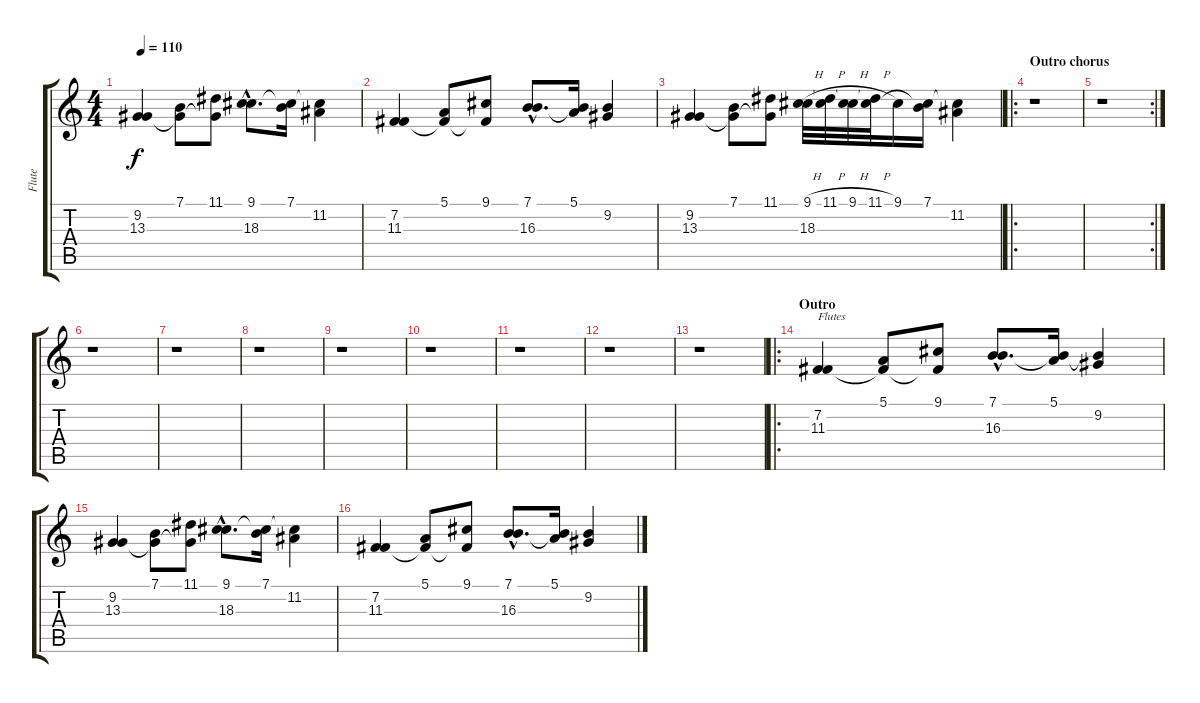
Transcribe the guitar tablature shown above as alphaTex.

\track ("Flute" "Flute") {instrument flute}
\staff {score tabs}
\tuning (E4 B3 G3 D3 A2 E2) {hide}
\ts (4 4)
\tempo 110
\clef g2
\ks c
(9.2 13.3).4{dy f} (7.1 13.3{t}).8 (11.1 13.3{t}).8 (9.1{hac} 18.3{hac}).8{d} (7.1 18.3{t}).16 (11.2 18.3{t}).4 |
(7.2 11.3).4 (5.1 11.3{t}).8 (9.1 11.3{t}).8 (7.1{hac} 16.3{hac}).8{d} (5.1 16.3{t}).16 (9.2 16.3{t}).4 |
(9.2 13.3).4 (7.1 13.3{t}).8 (11.1 13.3{t}).8 (9.1{h} 18.3).32 (11.1{h} 18.3{t}).32 (9.1{h} 18.3{t}).32 (11.1{h} 18.3{t}).32 9.1.16 (7.1 18.3{t}).16 (11.2 18.3{t}).4 |
\ro
\section ("" "Outro chorus")
r.1 |
\rc 2
r.1 |
r.1 |
r.1 |
r.1 |
r.1 |
r.1 |
r.1 |
r.1 |
r.1 |
\ro
\section ("" "Outro")
(7.2 11.3).4{txt "Flutes"} (5.1 11.3{t}).8 (9.1 11.3{t}).8 (7.1{hac} 16.3{hac}).8{d} (5.1 16.3{t}).16 (9.2 16.3{t}).4 |
(9.2 13.3).4 (7.1 13.3{t}).8 (11.1 13.3{t}).8 (9.1{hac} 18.3{hac}).8{d} (7.1 18.3{t}).16 (11.2 18.3{t}).4 |
(7.2 11.3).4 (5.1 11.3{t}).8 (9.1 11.3{t}).8 (7.1{hac} 16.3{hac}).8{d} (5.1 16.3{t}).16 (9.2 16.3{t}).4
